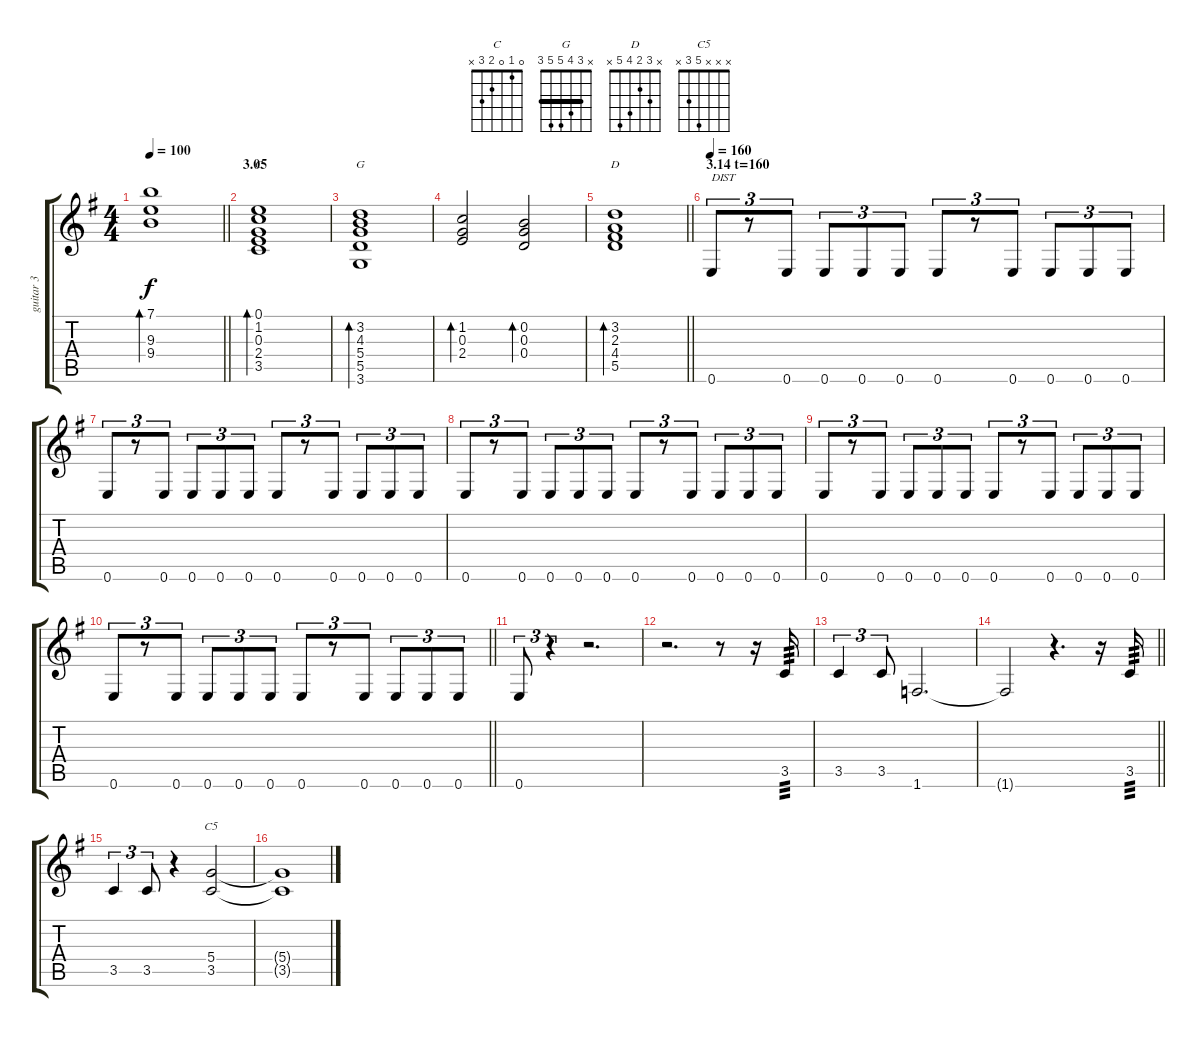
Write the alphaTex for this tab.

\track ("guitar 3" "guitar 3") {instrument electricguitarjazz}
\staff {score tabs}
\tuning (E4 B3 G3 D3 A2 E2) {hide}
\chord ("C" 0 1 0 2 3 x)
\chord ("G" x 3 4 5 5 3) {barre 3}
\chord ("D" x 3 2 4 5 x)
\chord ("C5" x x x 5 3 x)
\ts (4 4)
\tempo 100
\clef g2
\barLineRight lightlight
\ks g
(7.1 9.3 9.4).1{bd 60 dy f} |
\section ("" "3.05")
(0.1 1.2 0.3 2.4 3.5).1{bd 60 ch "C"} |
(3.2 4.3 5.4 5.5 3.6).1{bd 60 ch "G"} |
(1.2 0.3 2.4).2{bd 60} (0.2 0.3 0.4).2{bd 60} |
\barLineRight lightlight
(3.2 2.3 4.4 5.5).1{bd 60 ch "D"} |
\section ("" "3.14 t=160")
\tempo 160
0.6.8{tu (3 2) txt "DIST" instrument overdrivenguitar} r.8{tu (3 2)} 0.6.8{tu (3 2)} 0.6.8{tu (3 2)} 0.6.8{tu (3 2)} 0.6.8{tu (3 2)} 0.6.8{tu (3 2)} r.8{tu (3 2)} 0.6.8{tu (3 2)} 0.6.8{tu (3 2)} 0.6.8{tu (3 2)} 0.6.8{tu (3 2)} |
0.6.8{tu (3 2)} r.8{tu (3 2)} 0.6.8{tu (3 2)} 0.6.8{tu (3 2)} 0.6.8{tu (3 2)} 0.6.8{tu (3 2)} 0.6.8{tu (3 2)} r.8{tu (3 2)} 0.6.8{tu (3 2)} 0.6.8{tu (3 2)} 0.6.8{tu (3 2)} 0.6.8{tu (3 2)} |
0.6.8{tu (3 2)} r.8{tu (3 2)} 0.6.8{tu (3 2)} 0.6.8{tu (3 2)} 0.6.8{tu (3 2)} 0.6.8{tu (3 2)} 0.6.8{tu (3 2)} r.8{tu (3 2)} 0.6.8{tu (3 2)} 0.6.8{tu (3 2)} 0.6.8{tu (3 2)} 0.6.8{tu (3 2)} |
0.6.8{tu (3 2)} r.8{tu (3 2)} 0.6.8{tu (3 2)} 0.6.8{tu (3 2)} 0.6.8{tu (3 2)} 0.6.8{tu (3 2)} 0.6.8{tu (3 2)} r.8{tu (3 2)} 0.6.8{tu (3 2)} 0.6.8{tu (3 2)} 0.6.8{tu (3 2)} 0.6.8{tu (3 2)} |
\barLineRight lightlight
0.6.8{tu (3 2)} r.8{tu (3 2)} 0.6.8{tu (3 2)} 0.6.8{tu (3 2)} 0.6.8{tu (3 2)} 0.6.8{tu (3 2)} 0.6.8{tu (3 2)} r.8{tu (3 2)} 0.6.8{tu (3 2)} 0.6.8{tu (3 2)} 0.6.8{tu (3 2)} 0.6.8{tu (3 2)} |
0.6.8{tu (3 2)} r.4{tu (3 2)} r.2{d} |
r.2{d} r.8 r.16 3.5.16{tp 3} |
3.5.4{tu (3 2)} 3.5.8{tu (3 2)} 1.6.2{d} |
\barLineRight lightlight
1.6{t}.2 r.4{d} r.16 3.5.16{tp 3} |
3.5.4{tu (3 2)} 3.5.8{tu (3 2)} r.4 (5.4 3.5).2{ch "C5"} |
(5.4{t} 3.5{t}).1
